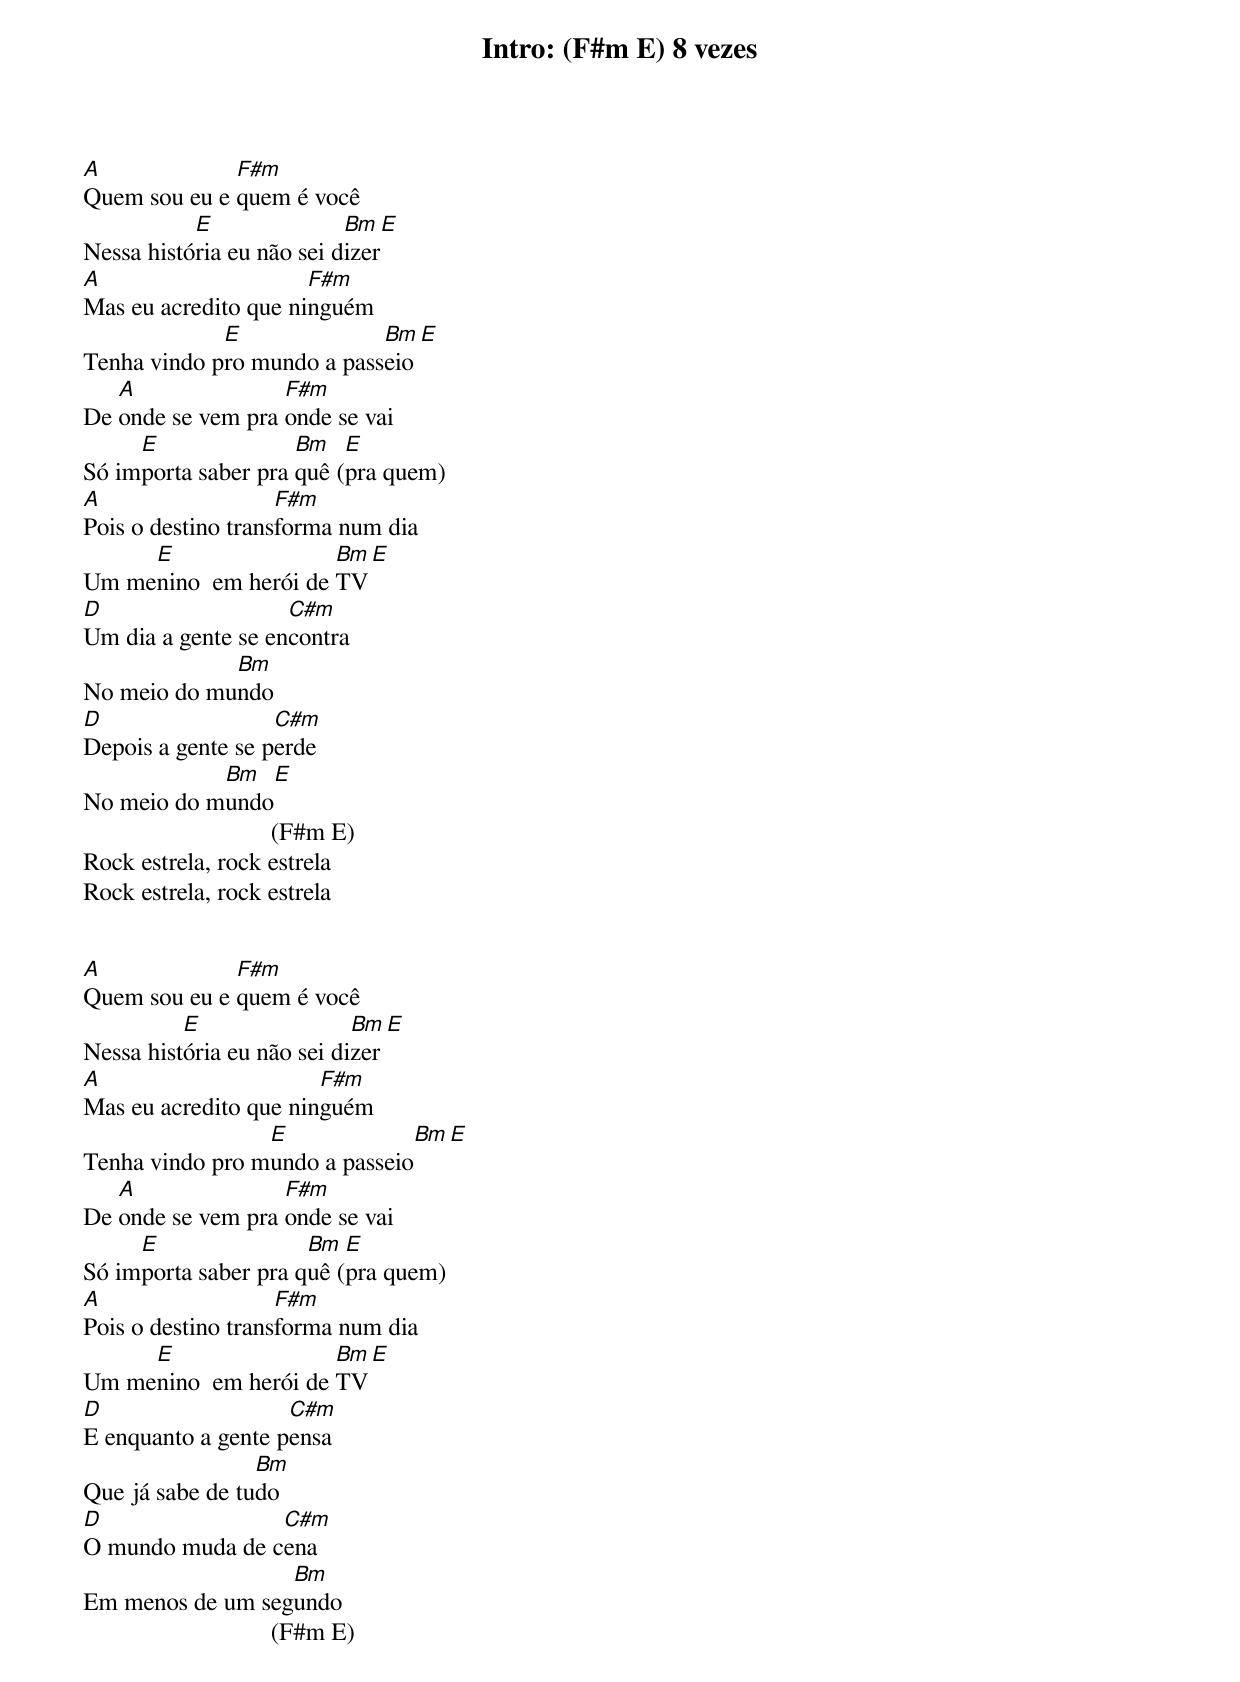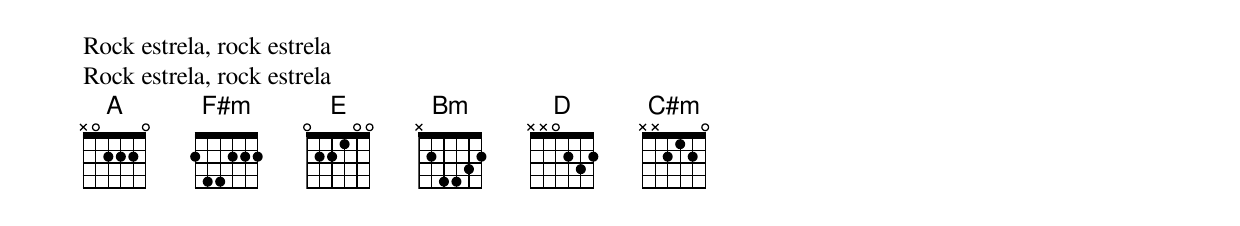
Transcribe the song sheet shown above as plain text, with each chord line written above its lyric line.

Intro: (F#m E) 8 vezes
A             F#m
Quem sou eu e quem é você
           E               Bm  E
Nessa história eu não sei dizer
A                     F#m
Mas eu acredito que ninguém
             E              Bm  E
Tenha vindo pro mundo a passeio
   A               F#m
De onde se vem pra onde se vai
     E               Bm   E
Só importa saber pra quê (pra quem)
A                   F#m
Pois o destino transforma num dia
     E                 Bm E
Um menino  em herói de TV
D                   C#m
Um dia a gente se encontra
             Bm
No meio do mundo
D                  C#m
Depois a gente se perde
            Bm   E
No meio do mundo
			      (F#m E)
Rock estrela, rock estrela
Rock estrela, rock estrela


A             F#m
Quem sou eu e quem é você
          E                 Bm  E
Nessa história eu não sei dizer
A                      F#m
Mas eu acredito que ninguém
                 E             Bm  E
Tenha vindo pro mundo a passeio
   A               F#m
De onde se vem pra onde se vai
     E                Bm  E
Só importa saber pra quê (pra quem)
A                   F#m
Pois o destino transforma num dia
     E                 Bm E
Um menino  em herói de TV
D                   C#m
E enquanto a gente pensa
                 Bm
Que já sabe de tudo
D                C#m
O mundo muda de cena
                  Bm
Em menos de um segundo
			      (F#m E)
Rock estrela, rock estrela
Rock estrela, rock estrela
